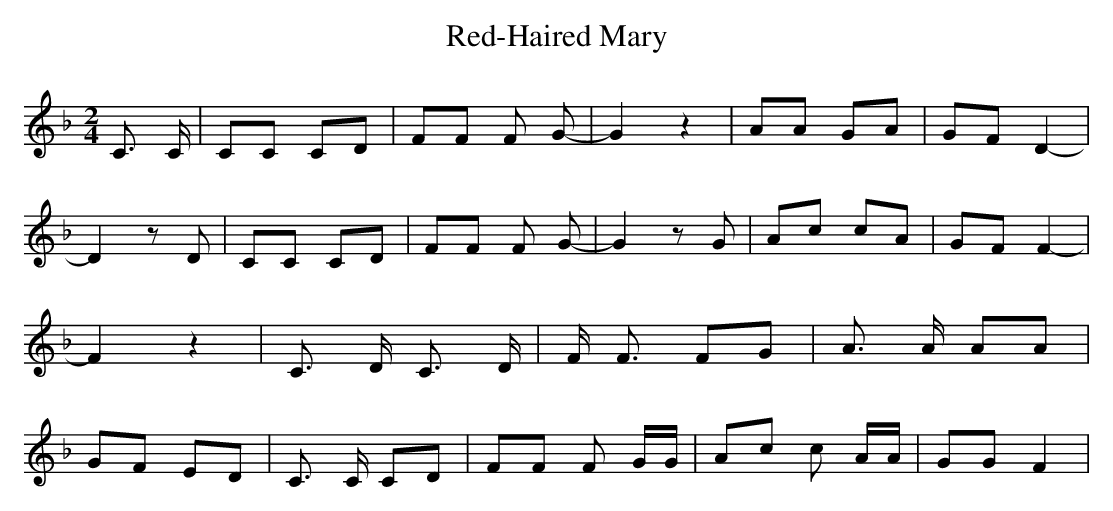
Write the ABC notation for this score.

X:1
T:Red-Haired Mary
M:2/4
L:1/8
K:F
 C3/2 C/2| CC CD| FF F G-| G2 z2| AA GA| GF D2-| D2 z D| CC CD| FF F G-|\
 G2 z G| Ac cA| GF F2-| F2 z2| C3/2 D/2 C3/2 D/2| F/2 F3/2 FG| A3/2 A/2 AA|\
 GF ED| C3/2 C/2 CD| FF F G/2G/2| Ac c A/2A/2| GG F2|
